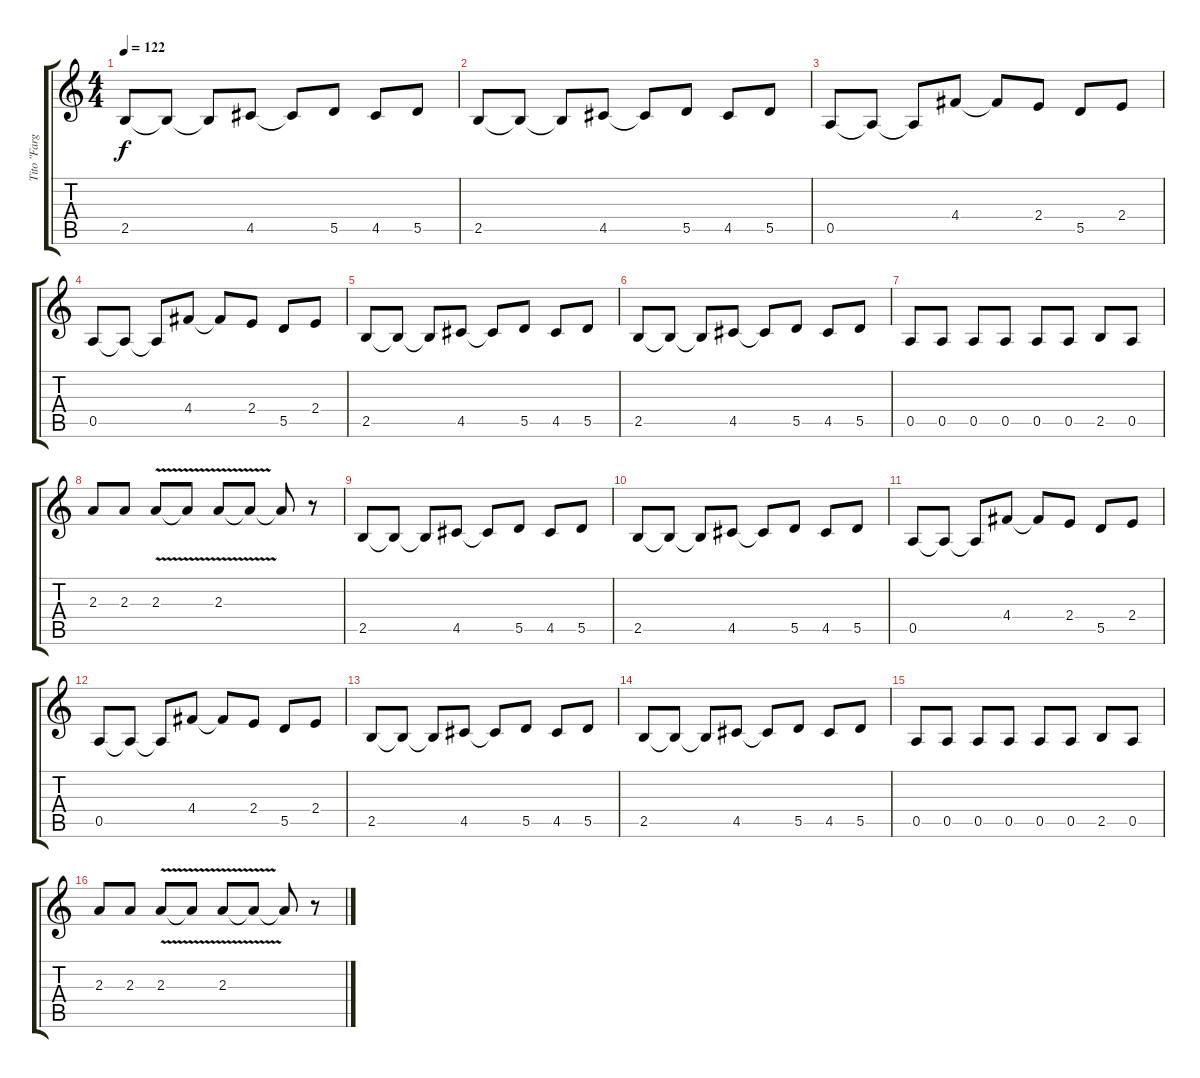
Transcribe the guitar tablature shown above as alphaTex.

\track ("Tito \"Fargo\"  D´Aviero[" "Tito \"Farg") {instrument overdrivenguitar}
\staff {score tabs}
\tuning (E4 B3 G3 D3 A2 E2) {hide}
\ts (4 4)
\tempo 122
\clef g2
\ks c
2.5.8{dy f} 2.5{t}.8 2.5{t}.8 4.5.8 4.5{t}.8 5.5.8 4.5.8 5.5.8 |
2.5.8 2.5{t}.8 2.5{t}.8 4.5.8 4.5{t}.8 5.5.8 4.5.8 5.5.8 |
0.5.8 0.5{t}.8 0.5{t}.8 4.4.8 4.4{t}.8 2.4.8 5.5.8 2.4.8 |
0.5.8 0.5{t}.8 0.5{t}.8 4.4.8 4.4{t}.8 2.4.8 5.5.8 2.4.8 |
2.5.8 2.5{t}.8 2.5{t}.8 4.5.8 4.5{t}.8 5.5.8 4.5.8 5.5.8 |
2.5.8 2.5{t}.8 2.5{t}.8 4.5.8 4.5{t}.8 5.5.8 4.5.8 5.5.8 |
0.5.8 0.5.8 0.5.8 0.5.8 0.5.8 0.5.8 2.5.8 0.5.8 |
2.3.8 2.3.8 2.3{v}.8 2.3{t}.8 2.3{v}.8 2.3{t}.8 2.3{t}.8 r.8 |
2.5.8 2.5{t}.8 2.5{t}.8 4.5.8 4.5{t}.8 5.5.8 4.5.8 5.5.8 |
2.5.8 2.5{t}.8 2.5{t}.8 4.5.8 4.5{t}.8 5.5.8 4.5.8 5.5.8 |
0.5.8 0.5{t}.8 0.5{t}.8 4.4.8 4.4{t}.8 2.4.8 5.5.8 2.4.8 |
0.5.8 0.5{t}.8 0.5{t}.8 4.4.8 4.4{t}.8 2.4.8 5.5.8 2.4.8 |
2.5.8 2.5{t}.8 2.5{t}.8 4.5.8 4.5{t}.8 5.5.8 4.5.8 5.5.8 |
2.5.8 2.5{t}.8 2.5{t}.8 4.5.8 4.5{t}.8 5.5.8 4.5.8 5.5.8 |
0.5.8 0.5.8 0.5.8 0.5.8 0.5.8 0.5.8 2.5.8 0.5.8 |
2.3.8 2.3.8 2.3{v}.8 2.3{t}.8 2.3{v}.8 2.3{t}.8 2.3{t}.8 r.8
